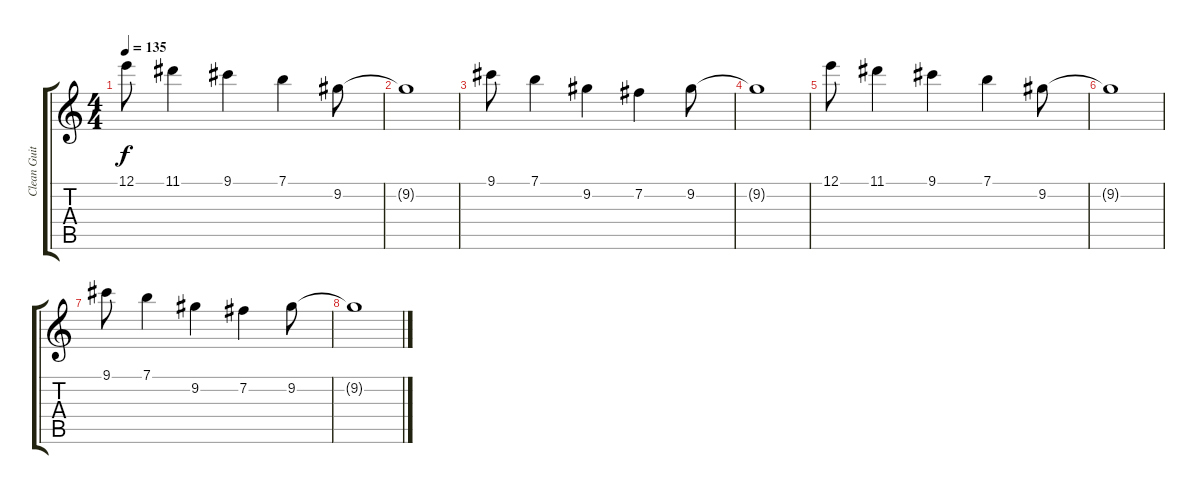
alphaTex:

\track ("Clean Guitar" "Clean Guit") {instrument electricguitarclean}
\staff {score tabs}
\tuning (E4 B3 G3 D3 A2 E2) {hide}
\ts (4 4)
\tempo 135
\clef g2
\ks c
12.1.8{dy f} 11.1.4 9.1.4 7.1.4 9.2.8 |
9.2{t}.1 |
9.1.8 7.1.4 9.2.4 7.2.4 9.2.8 |
9.2{t}.1 |
12.1.8 11.1.4 9.1.4 7.1.4 9.2.8 |
9.2{t}.1 |
9.1.8 7.1.4 9.2.4 7.2.4 9.2.8 |
9.2{t}.1
